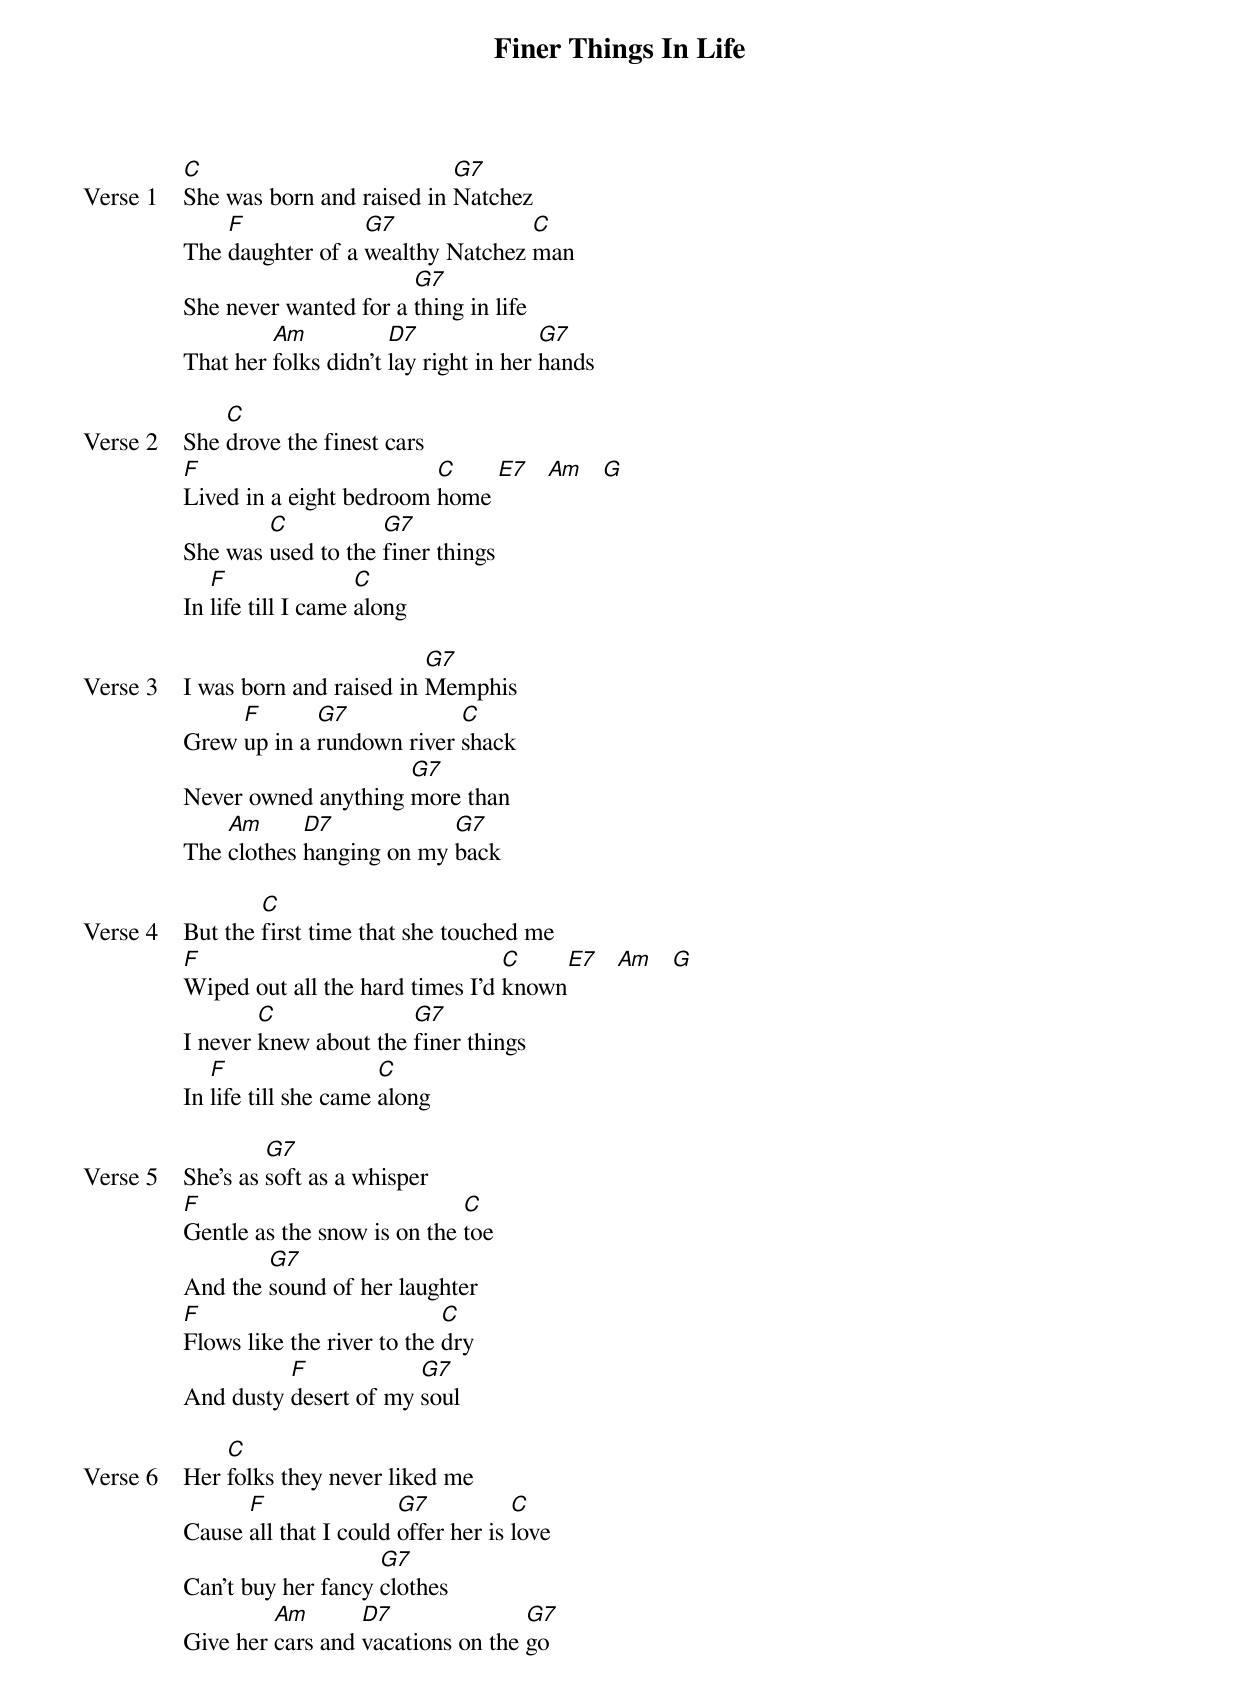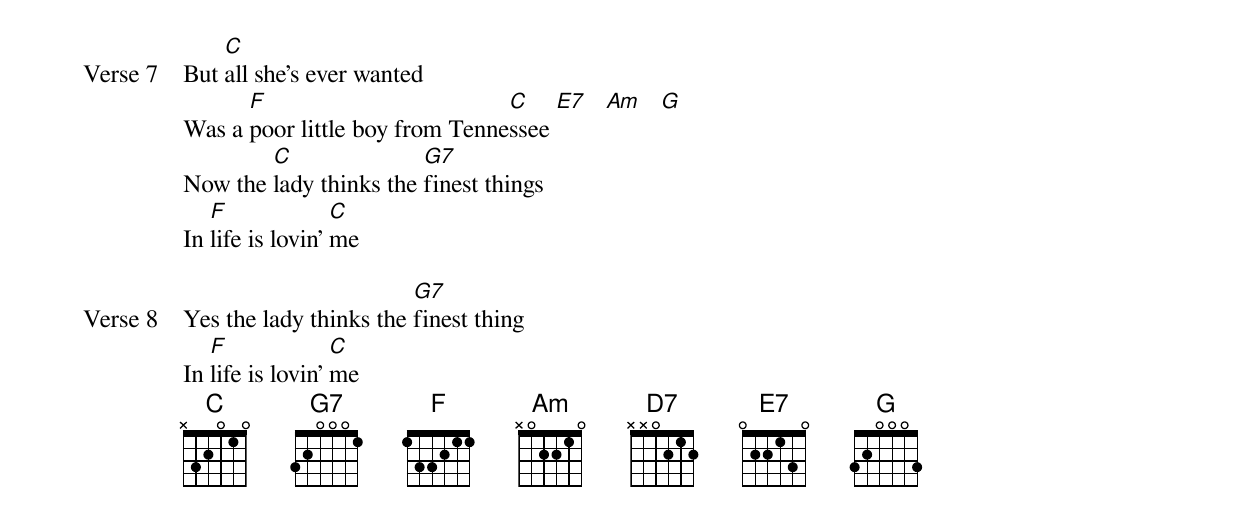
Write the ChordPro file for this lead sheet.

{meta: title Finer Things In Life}
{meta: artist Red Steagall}
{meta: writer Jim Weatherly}

{start_of_verse: Verse 1}
[C]She was born and raised in [G7]Natchez
The [F]daughter of a [G7]wealthy Natchez [C]man
She never wanted for a [G7]thing in life
That her [Am]folks didn't [D7]lay right in her [G7]hands
{end_of_verse}

{start_of_verse: Verse 2}
She [C]drove the finest cars
[F]Lived in a eight bedroom [C]home [E7]   [Am]   [G]
She was [C]used to the [G7]finer things
In [F]life till I came [C]along
{end_of_verse}

{start_of_verse: Verse 3}
I was born and raised in [G7]Memphis
Grew [F]up in a [G7]rundown river [C]shack
Never owned anything [G7]more than
The [Am]clothes [D7]hanging on my [G7]back
{end_of_verse}

{start_of_verse: Verse 4}
But the [C]first time that she touched me
[F]Wiped out all the hard times I'd [C]known[E7]   [Am]   [G]
I never [C]knew about the [G7]finer things
In [F]life till she came [C]along
{end_of_verse}

{start_of_verse: Verse 5}
She's as [G7]soft as a whisper
[F]Gentle as the snow is on the [C]toe
And the [G7]sound of her laughter
[F]Flows like the river to the [C]dry
And dusty [F]desert of my [G7]soul
{end_of_verse}

{start_of_verse: Verse 6}
Her [C]folks they never liked me
Cause [F]all that I could [G7]offer her is [C]love
Can't buy her fancy [G7]clothes
Give her [Am]cars and [D7]vacations on the [G7]go
{end_of_verse}

{start_of_verse: Verse 7}
But [C]all she's ever wanted
Was a [F]poor little boy from Tenne[C]ssee [E7]   [Am]   [G]
Now the [C]lady thinks the [G7]finest things
In [F]life is lovin' [C]me
{end_of_verse}

{start_of_verse: Verse 8}
Yes the lady thinks the [G7]finest thing
In [F]life is lovin' [C]me
{end_of_verse}
